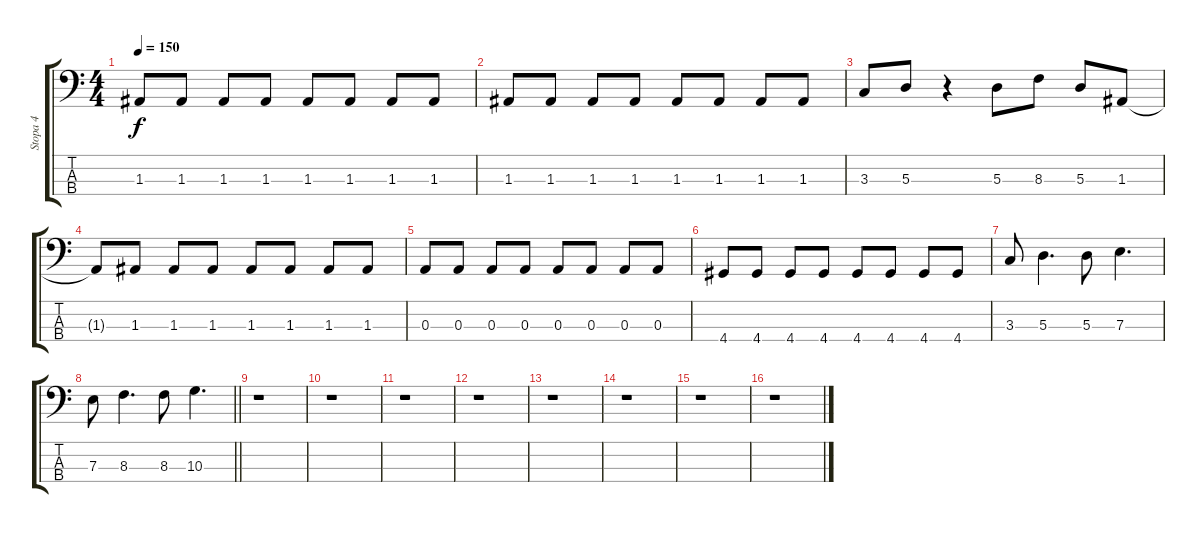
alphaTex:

\track ("Stopa 4" "Stopa 4") {instrument electricbassfinger}
\staff {score tabs}
\tuning (G2 D2 A1 E1) {hide}
\ts (4 4)
\tempo 150
\clef f4
\ks c
1.3{t}.8{dy f} 1.3.8 1.3.8 1.3.8 1.3.8 1.3.8 1.3.8 1.3.8 |
1.3.8 1.3.8 1.3.8 1.3.8 1.3.8 1.3.8 1.3.8 1.3.8 |
3.3.8 5.3.8 r.4 5.3.8 8.3.8 5.3.8 1.3.8 |
1.3{t}.8 1.3.8 1.3.8 1.3.8 1.3.8 1.3.8 1.3.8 1.3.8 |
0.3.8 0.3.8 0.3.8 0.3.8 0.3.8 0.3.8 0.3.8 0.3.8 |
4.4.8 4.4.8 4.4.8 4.4.8 4.4.8 4.4.8 4.4.8 4.4.8 |
3.3.8 5.3.4{d} 5.3.8 7.3.4{d} |
\barLineRight lightlight
7.3.8 8.3.4{d} 8.3.8 10.3.4{d} |
\section ("" "")
r.1 |
r.1 |
r.1 |
r.1 |
r.1 |
r.1 |
r.1 |
r.1
